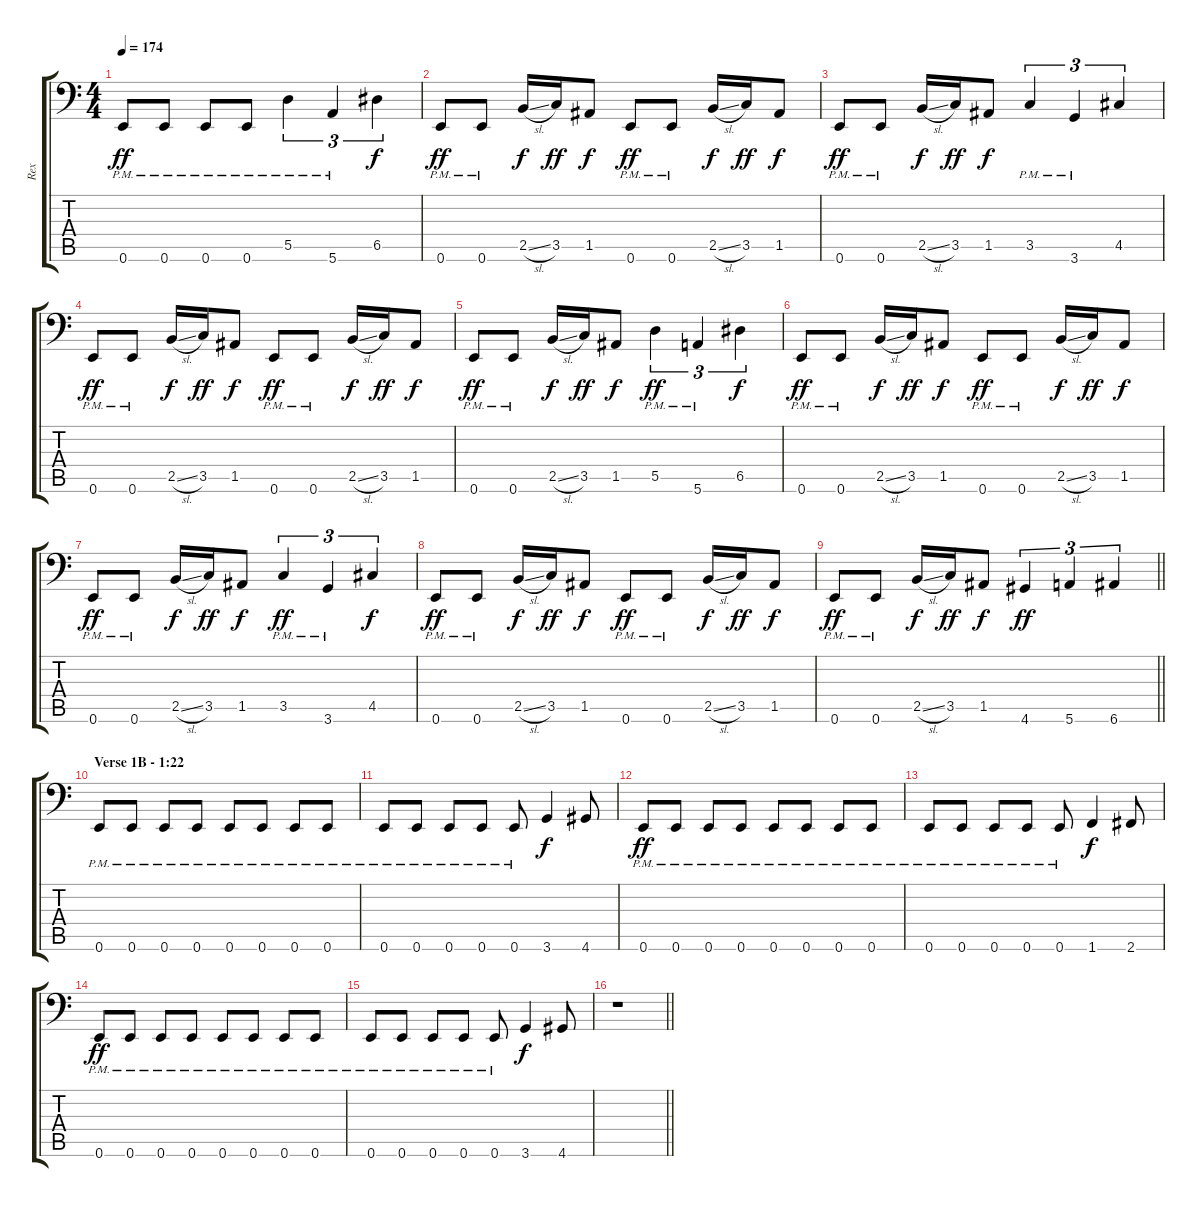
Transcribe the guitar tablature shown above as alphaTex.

\track ("Rex" "Rex") {instrument electricbasspick}
\staff {score tabs}
\tuning (E3 B2 G2 D2 A1 E1) {hide}
\ts (4 4)
\tempo 174
\clef f4
\ks c
0.6{pm}.8{dy ff} 0.6{pm}.8 0.6{pm}.8 0.6{pm}.8 5.5{pm}.4{tu (3 2)} 5.6{pm}.4{tu (3 2)} 6.5.4{tu (3 2) dy f} |
0.6{pm}.8{dy ff} 0.6{pm}.8 2.5{sl}.16{dy f} 3.5.16{dy ff} 1.5.8{dy f} 0.6{pm}.8{dy ff} 0.6{pm}.8 2.5{sl}.16{dy f} 3.5.16{dy ff} 1.5.8{dy f} |
0.6{pm}.8{dy ff} 0.6{pm}.8 2.5{sl}.16{dy f} 3.5.16{dy ff} 1.5.8{dy f} 3.5{pm}.4{tu (3 2)} 3.6{pm}.4{tu (3 2)} 4.5.4{tu (3 2)} |
0.6{pm}.8{dy ff} 0.6{pm}.8 2.5{sl}.16{dy f} 3.5.16{dy ff} 1.5.8{dy f} 0.6{pm}.8{dy ff} 0.6{pm}.8 2.5{sl}.16{dy f} 3.5.16{dy ff} 1.5.8{dy f} |
0.6{pm}.8{dy ff} 0.6{pm}.8 2.5{sl}.16{dy f} 3.5.16{dy ff} 1.5.8{dy f} 5.5{pm}.4{tu (3 2) dy ff} 5.6{pm}.4{tu (3 2)} 6.5.4{tu (3 2) dy f} |
0.6{pm}.8{dy ff} 0.6{pm}.8 2.5{sl}.16{dy f} 3.5.16{dy ff} 1.5.8{dy f} 0.6{pm}.8{dy ff} 0.6{pm}.8 2.5{sl}.16{dy f} 3.5.16{dy ff} 1.5.8{dy f} |
0.6{pm}.8{dy ff} 0.6{pm}.8 2.5{sl}.16{dy f} 3.5.16{dy ff} 1.5.8{dy f} 3.5{pm}.4{tu (3 2) dy ff} 3.6{pm}.4{tu (3 2)} 4.5.4{tu (3 2) dy f} |
0.6{pm}.8{dy ff} 0.6{pm}.8 2.5{sl}.16{dy f} 3.5.16{dy ff} 1.5.8{dy f} 0.6{pm}.8{dy ff} 0.6{pm}.8 2.5{sl}.16{dy f} 3.5.16{dy ff} 1.5.8{dy f} |
\barLineRight lightlight
0.6{pm}.8{dy ff} 0.6{pm}.8 2.5{sl}.16{dy f} 3.5.16{dy ff} 1.5.8{dy f} 4.6.4{tu (3 2) dy ff} 5.6.4{tu (3 2)} 6.6.4{tu (3 2)} |
\section ("" "Verse 1B - 1:22")
0.6{pm}.8 0.6{pm}.8 0.6{pm}.8 0.6{pm}.8 0.6{pm}.8 0.6{pm}.8 0.6{pm}.8 0.6{pm}.8 |
0.6{pm}.8 0.6{pm}.8 0.6{pm}.8 0.6{pm}.8 0.6{pm}.8 3.6.4{dy f} 4.6.8 |
0.6{pm}.8{dy ff} 0.6{pm}.8 0.6{pm}.8 0.6{pm}.8 0.6{pm}.8 0.6{pm}.8 0.6{pm}.8 0.6{pm}.8 |
0.6{pm}.8 0.6{pm}.8 0.6{pm}.8 0.6{pm}.8 0.6{pm}.8 1.6.4{dy f} 2.6.8 |
0.6{pm}.8{dy ff} 0.6{pm}.8 0.6{pm}.8 0.6{pm}.8 0.6{pm}.8 0.6{pm}.8 0.6{pm}.8 0.6{pm}.8 |
0.6{pm}.8 0.6{pm}.8 0.6{pm}.8 0.6{pm}.8 0.6{pm}.8 3.6.4{dy f} 4.6.8 |
\barLineRight lightlight
r.1{volume 16}
